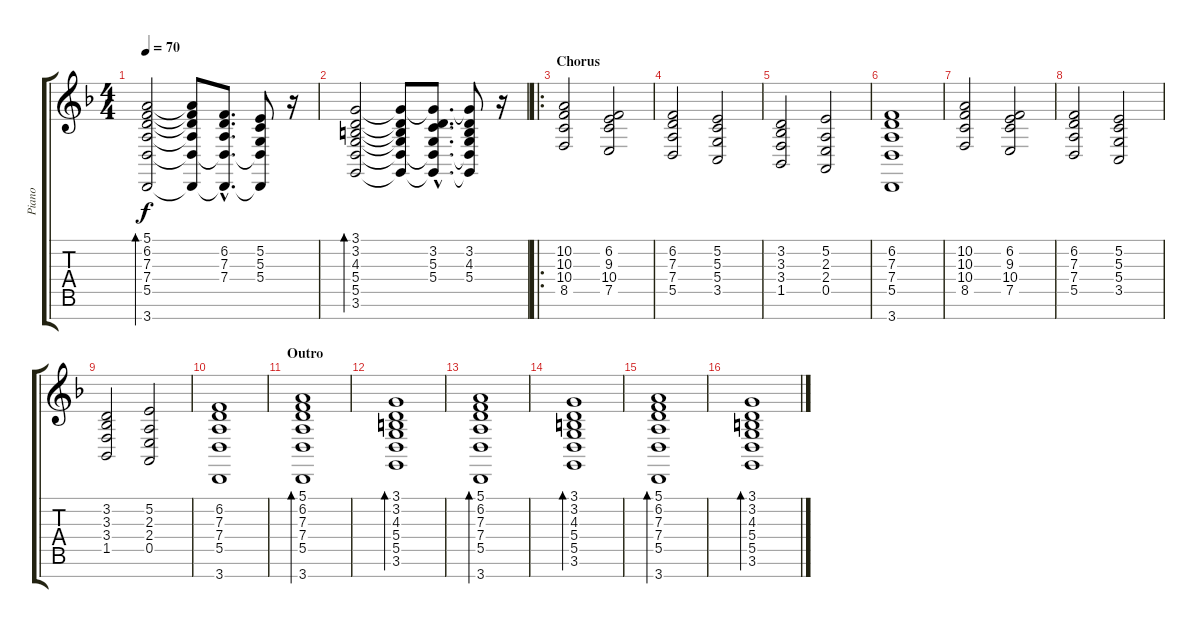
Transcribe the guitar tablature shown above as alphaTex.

\track ("Piano" "Piano") {instrument acousticgrandpiano}
\staff {score tabs}
\tuning (E4 B3 G3 D3 A2 E2 B1) {hide}
\ts (4 4)
\tempo 70
\clef g2
\ks f
(5.1 6.2 7.3 7.4 5.5 3.7).2{bd 60 dy f} (5.1{t} 6.2{t} 7.3{t} 7.4{t} 5.5{t} 3.7{t}).8 (6.2{hac} 7.3{hac} 7.4{hac} 5.5{hac t} 3.7{hac t}).8{d} (5.2 5.3 5.4 5.5{t} 3.7{t}).8 r.16 |
(3.1 3.2 4.3 5.4 5.5 3.6).2{bd 60} (3.1{t} 3.2{t} 4.3{t} 5.4{t} 5.5{t} 3.6{t}).8 (3.1{hac t} 3.2{hac} 5.3{hac} 5.4{hac} 5.5{hac t} 3.6{hac t}).8{d} (3.1{t} 3.2 4.3 5.4 5.5{t} 3.6{t}).8 r.16 |
\ro
\section ("" "Chorus")
(10.2 10.3 10.4 8.5).2 (6.2 9.3 10.4 7.5).2 |
(6.2 7.3 7.4 5.5).2 (5.2 5.3 5.4 3.5).2 |
(3.2 3.3 3.4 1.5).2 (5.2 2.3 2.4 0.5).2 |
(6.2 7.3 7.4 5.5 3.7).1 |
(10.2 10.3 10.4 8.5).2 (6.2 9.3 10.4 7.5).2 |
(6.2 7.3 7.4 5.5).2 (5.2 5.3 5.4 3.5).2 |
(3.2 3.3 3.4 1.5).2 (5.2 2.3 2.4 0.5).2 |
(6.2 7.3 7.4 5.5 3.7).1 |
\section ("" "Outro")
(5.1 6.2 7.3 7.4 5.5 3.7).1{bd 60} |
(3.1 3.2 4.3 5.4 5.5 3.6).1{bd 60} |
(5.1 6.2 7.3 7.4 5.5 3.7).1{bd 60} |
(3.1 3.2 4.3 5.4 5.5 3.6).1{bd 60} |
(5.1 6.2 7.3 7.4 5.5 3.7).1{bd 60} |
(3.1 3.2 4.3 5.4 5.5 3.6).1{bd 60}
